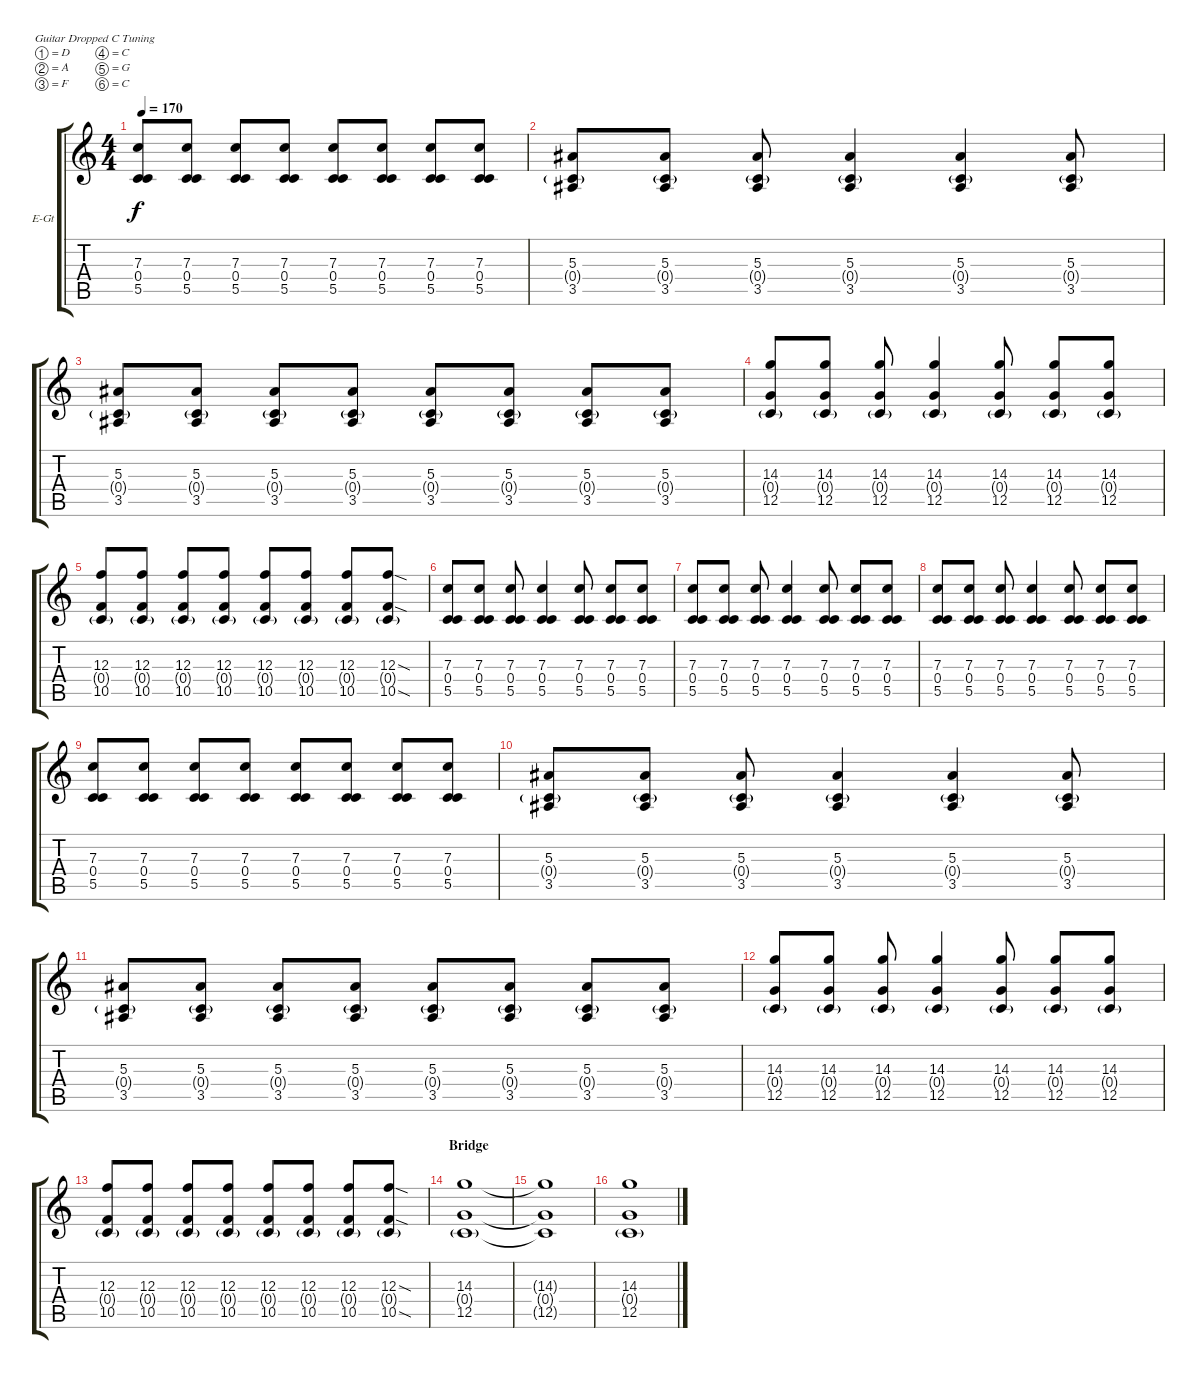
\defaultSystemsLayout 4
\bracketExtendMode groupsimilarinstruments
\firstSystemTrackNameOrientation horizontal
\otherSystemsTrackNameOrientation horizontal
\track ("Jack" "E-Gt") {instrument distortionguitar}
\staff {score tabs}
\tuning (D4 A3 F3 C3 G2 C2)
\ts (4 4)
\tempo 170
\clef g2
\scale
0.239398
\ks c
(5.5 7.3 0.4).8{dy f} (5.5 7.3 0.4).8 (5.5 7.3 0.4).8 (5.5 7.3 0.4).8 (5.5 7.3 0.4).8 (5.5 7.3 0.4).8 (5.5 7.3 0.4).8 (5.5 7.3 0.4).8 |
(3.5 5.3 0.4{g}).8 (3.5 5.3 0.4{g}).8 (3.5 5.3 0.4{g}).8 (3.5 5.3 0.4{g}).4 (3.5 5.3 0.4{g}).4 (3.5 5.3 0.4{g}).8 |
(3.5 5.3 0.4{g}).8 (3.5 5.3 0.4{g}).8 (3.5 5.3 0.4{g}).8 (3.5 5.3 0.4{g}).8 (3.5 5.3 0.4{g}).8 (3.5 5.3 0.4{g}).8 (3.5 5.3 0.4{g}).8 (3.5 5.3 0.4{g}).8 |
(12.5 14.3 0.4{g}).8 (12.5 14.3 0.4{g}).8 (12.5 14.3 0.4{g}).8 (12.5 14.3 0.4{g}).4 (12.5 14.3 0.4{g}).8 (12.5 14.3 0.4{g}).8 (12.5 14.3 0.4{g}).8 |
(10.5 12.3 0.4{g}).8 (10.5 12.3 0.4{g}).8 (10.5 12.3 0.4{g}).8 (10.5 12.3 0.4{g}).8 (10.5 12.3 0.4{g}).8 (10.5 12.3 0.4{g}).8 (10.5 12.3 0.4{g}).8 (10.5{sod} 12.3{sod} 0.4{g}).8 |
(5.5 7.3 0.4).8 (5.5 7.3 0.4).8 (5.5 7.3 0.4).8 (5.5 7.3 0.4).4 (5.5 7.3 0.4).8 (5.5 7.3 0.4).8 (5.5 7.3 0.4).8 |
(5.5 7.3 0.4).8 (5.5 7.3 0.4).8 (5.5 7.3 0.4).8 (5.5 7.3 0.4).4 (5.5 7.3 0.4).8 (5.5 7.3 0.4).8 (5.5 7.3 0.4).8 |
(5.5 7.3 0.4).8 (5.5 7.3 0.4).8 (5.5 7.3 0.4).8 (5.5 7.3 0.4).4 (5.5 7.3 0.4).8 (5.5 7.3 0.4).8 (5.5 7.3 0.4).8 |
(5.5 7.3 0.4).8 (5.5 7.3 0.4).8 (5.5 7.3 0.4).8 (5.5 7.3 0.4).8 (5.5 7.3 0.4).8 (5.5 7.3 0.4).8 (5.5 7.3 0.4).8 (5.5 7.3 0.4).8 |
(3.5 5.3 0.4{g}).8 (3.5 5.3 0.4{g}).8 (3.5 5.3 0.4{g}).8 (3.5 5.3 0.4{g}).4 (3.5 5.3 0.4{g}).4 (3.5 5.3 0.4{g}).8 |
(3.5 5.3 0.4{g}).8 (3.5 5.3 0.4{g}).8 (3.5 5.3 0.4{g}).8 (3.5 5.3 0.4{g}).8 (3.5 5.3 0.4{g}).8 (3.5 5.3 0.4{g}).8 (3.5 5.3 0.4{g}).8 (3.5 5.3 0.4{g}).8 |
(12.5 14.3 0.4{g}).8 (12.5 14.3 0.4{g}).8 (12.5 14.3 0.4{g}).8 (12.5 14.3 0.4{g}).4 (12.5 14.3 0.4{g}).8 (12.5 14.3 0.4{g}).8 (12.5 14.3 0.4{g}).8 |
(10.5 12.3 0.4{g}).8 (10.5 12.3 0.4{g}).8 (10.5 12.3 0.4{g}).8 (10.5 12.3 0.4{g}).8 (10.5 12.3 0.4{g}).8 (10.5 12.3 0.4{g}).8 (10.5 12.3 0.4{g}).8 (10.5{sod} 12.3{sod} 0.4{g}).8 |
\section ("" "Bridge")
(12.5 14.3 0.4{g}).1 |
(12.5{t} 14.3{t} 0.4{t}).1 |
(12.5 14.3 0.4{g}).1
